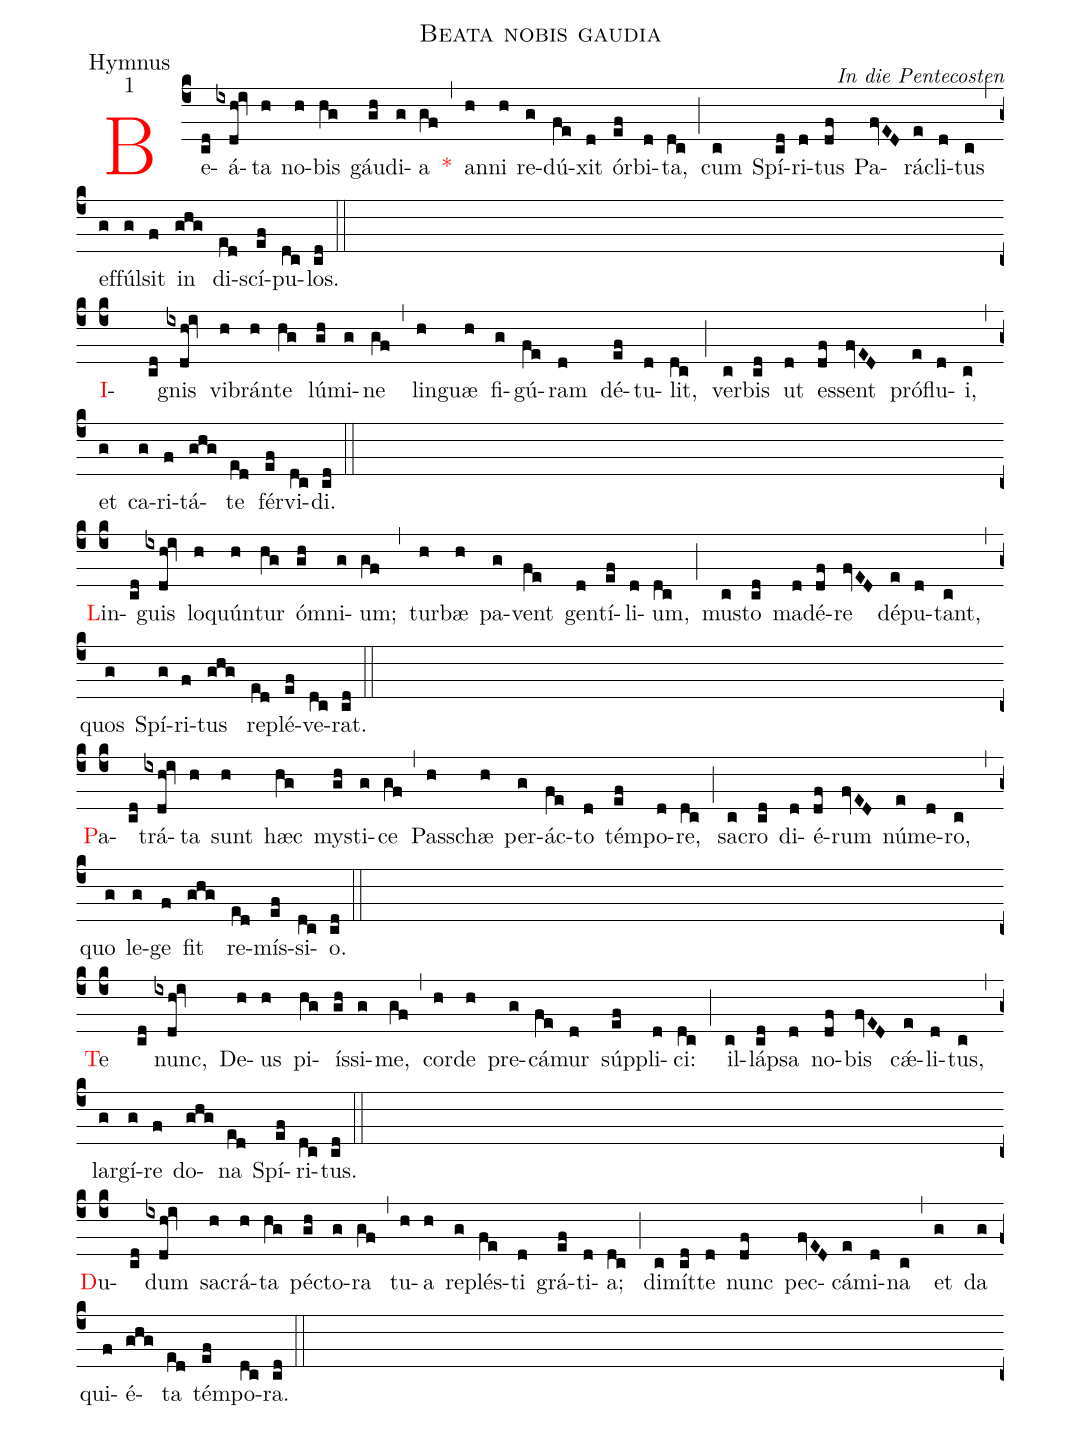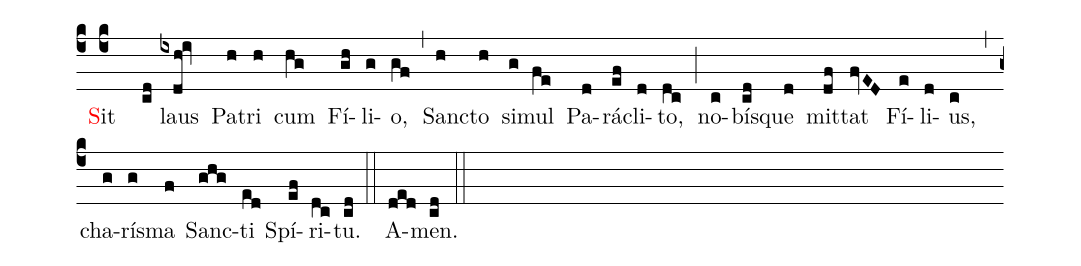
name:Beata nobis gaudia;
office-part:Hymnus;
mode:1;
commentary:In die Pentecosten;
%%
<v>\textcolor{red}{B}</v>e(c4cd)á(ixdh!iv)ta(h) no(h)bis(hg) gáu(gh)di(g)a(gf) <v>\textcolor{red}{*}</v>(,) an(h)ni(h) re(g)dú(fe)xit(d) ór(ef)bi(d)ta,(dc) (;)
cum(c)  Spí(cd)ri(d)tus(df) Pa(fvED)rá(e)cli(d)tus(c) (,)
ef(g)fúl(g)sit(f) in(ghg) di(ed)scí(ef)pu(dc)los.(cd) (::)  (Z)

<v>\textcolor{red}{I}</v>(c4cd)gnis(ixdh!iv) vi(h)brán(h)te(hg) lú(gh)mi(g)ne(gf) (,) lin(h)guæ(h) fi(g)gú(fe)ram(d) dé(ef)tu(d)lit,(dc) (;)
ver(c)bis(cd) ut(d) es(df)sent(fvED) pró(e)flu(d)i,(c) (,)
et(g) ca(g)ri(f)tá(ghg)te(ed) fér(ef)vi(dc)di.(cd) (::)  (Z)

<v>\textcolor{red}{L}</v>in(c4cd)guis(ixdh!iv) lo(h)quún(h)tur(hg) óm(gh)ni(g)um;(gf) (,) tur(h)bæ(h) pa(g)vent(fe) gen(d)tí(ef)li(d)um,(dc) (;)
mus(c)to(cd) ma(d)dé(df)re(fvED) dé(e)pu(d)tant,(c) (,)
quos(g) Spí(g)ri(f)tus(ghg) re(ed)plé(ef)ve(dc)rat.(cd) (::)  (Z)

<v>\textcolor{red}{P}</v>a(c4cd)trá(ixdh!iv)ta(h) sunt(h) hæc(hg) mys(gh)ti(g)ce(gf) (,) Pas(h)schæ(h) per(g)ác(fe)to(d) tém(ef)po(d)re,(dc) (;)
sa(c)cro(cd) di(d)é(df)rum(fvED) nú(e)me(d)ro,(c) (,)
quo(g) le(g)ge(f) fit(ghg) re(ed)mís(ef)si(dc)o.(cd) (::)  (Z)

<v>\textcolor{red}{T}</v>e(c4cd) nunc,(ixdh!iv) De(h)us(h) pi(hg)ís(gh)si(g)me,(gf) (,) cor(h)de(h) pre(g)cá(fe)mur(d) súp(ef)pli(d)ci:(dc) (;)
il(c)láp(cd)sa(d) no(df)bis(fvED) cǽ(e)li(d)tus,(c) (,)
lar(g)gí(g)re(f) do(ghg)na(ed) Spí(ef)ri(dc)tus.(cd) (::)  (Z)

<v>\textcolor{red}{D}</v>u(c4cd)dum(ixdh!iv) sa(h)crá(h)ta(hg) péc(gh)to(g)ra(gf) (,) tu(h)a(h) re(g)plés(fe)ti(d) grá(ef)ti(d)a;(dc) (;)
di(c)mít(cd)te(d) nunc(df) pec(fvED)cá(e)mi(d)na(c) (,)
et(g) da(g) qui(f)é(ghg)ta(ed) tém(ef)po(dc)ra.(cd) (::)  (Z)

<v>\textcolor{red}{S}</v>it(c4cd) laus(ixdh!iv) Pa(h)tri(h) cum(hg) Fí(gh)li(g)o,(gf) (,) Sanc(h)to(h) si(g)mul(fe) Pa(d)rá(ef)cli(d)to,(dc) (;)
no(c)bís(cd)que(d) mit(df)tat(fvED) Fí(e)li(d)us,(c) (,)
cha(g)rís(g)ma(f) Sanc(ghg)ti(ed) Spí(ef)ri(dc)tu.(cd) (::)
A(ded)men.(cd) (::)
